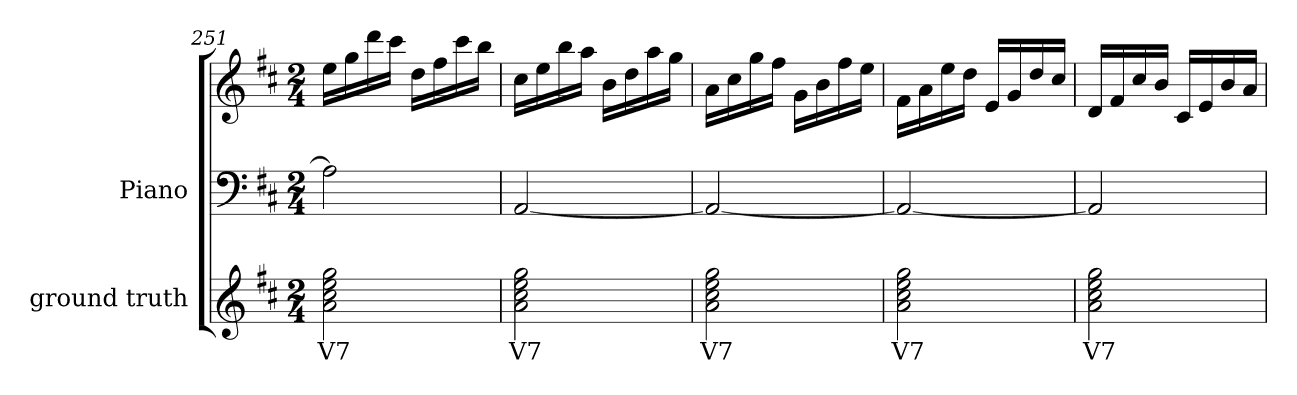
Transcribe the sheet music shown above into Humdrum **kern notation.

**kern	**text	**kern	**kern
*part2	*part2	*part1	*part1
*staff3	*staff3	*staff2	*staff1
*I"ground truth	*	*I"Piano	*
*	*	*I'Pno.	*
*	*	*clefF4	*clefG2
*k[f#c#]	*	*k[f#c#]	*k[f#c#]
*D:	*	*D:	*D:
*M2/4	*	*M2/4	*M2/4
=251	=251	=251	=251
2a 2cc# 2ee 2gg	V7	2A\]	16ee\LL
.	.	.	16gg\
.	.	.	16ddd\
.	.	.	16ccc#\JJ
.	.	.	16dd\LL
.	.	.	16ff#\
.	.	.	16ccc#\
.	.	.	16bb\JJ
=252	=252	=252	=252
2a 2cc# 2ee 2gg	V7	[2AA/	16cc#\LL
.	.	.	16ee\
.	.	.	16bb\
.	.	.	16aa\JJ
.	.	.	16b\LL
.	.	.	16dd\
.	.	.	16aa\
.	.	.	16gg\JJ
=253	=253	=253	=253
2a 2cc# 2ee 2gg	V7	2AA/_	16a\LL
.	.	.	16cc#\
.	.	.	16gg\
.	.	.	16ff#\JJ
.	.	.	16g\LL
.	.	.	16b\
.	.	.	16ff#\
.	.	.	16ee\JJ
!!LO:LB:g=z
=254	=254	=254	=254
2a 2cc# 2ee 2gg	V7	2AA/_	16f#\LL
.	.	.	16a\
.	.	.	16ee\
.	.	.	16dd\JJ
.	.	.	16e/LL
.	.	.	16g/
.	.	.	16dd/
.	.	.	16cc#/JJ
=255	=255	=255	=255
2a 2cc# 2ee 2gg	V7	2AA/]	16d/LL
.	.	.	16f#/
.	.	.	16cc#/
.	.	.	16b/JJ
.	.	.	16c#/LL
.	.	.	16e/
.	.	.	16b/
.	.	.	16a/JJ
=	=	=	=
*-	*-	*-	*-
